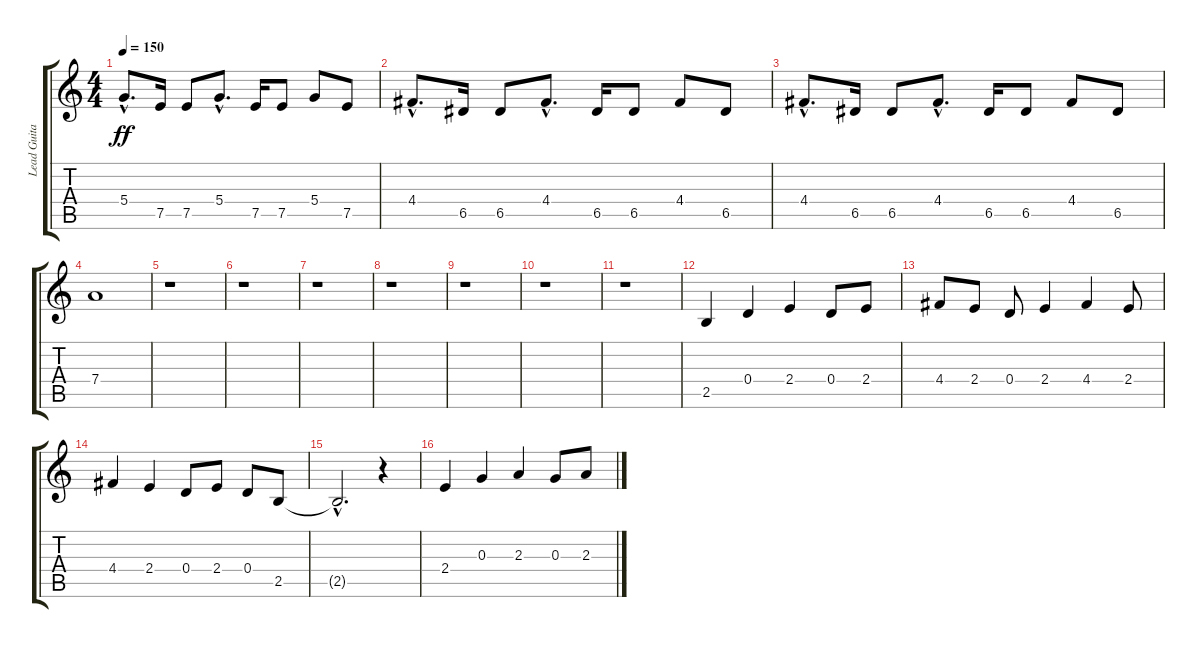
\track ("Lead Guitar" "Lead Guita") {instrument electricguitarjazz}
\staff {score tabs}
\tuning (E4 B3 G3 D3 A2 E2) {hide}
\ts (4 4)
\tempo 150
\clef g2
\ks c
5.4{hac}.8{d dy ff} 7.5.16 7.5.8 5.4{hac}.8{d} 7.5.16 7.5.8 5.4.8 7.5.8 |
4.4{hac}.8{d} 6.5.16 6.5.8 4.4{hac}.8{d} 6.5.16 6.5.8 4.4.8 6.5.8 |
4.4{hac}.8{d} 6.5.16 6.5.8 4.4{hac}.8{d} 6.5.16 6.5.8 4.4.8 6.5.8 |
7.4.1 |
r.1 |
r.1 |
r.1 |
r.1 |
r.1 |
r.1 |
r.1 |
2.5.4 0.4.4 2.4.4 0.4.8 2.4.8 |
4.4.8 2.4.8 0.4.8 2.4.4 4.4.4 2.4.8 |
4.4.4 2.4.4 0.4.8 2.4.8 0.4.8 2.5.8 |
2.5{hac t}.2{d} r.4 |
2.4.4 0.3.4 2.3.4 0.3.8 2.3.8
